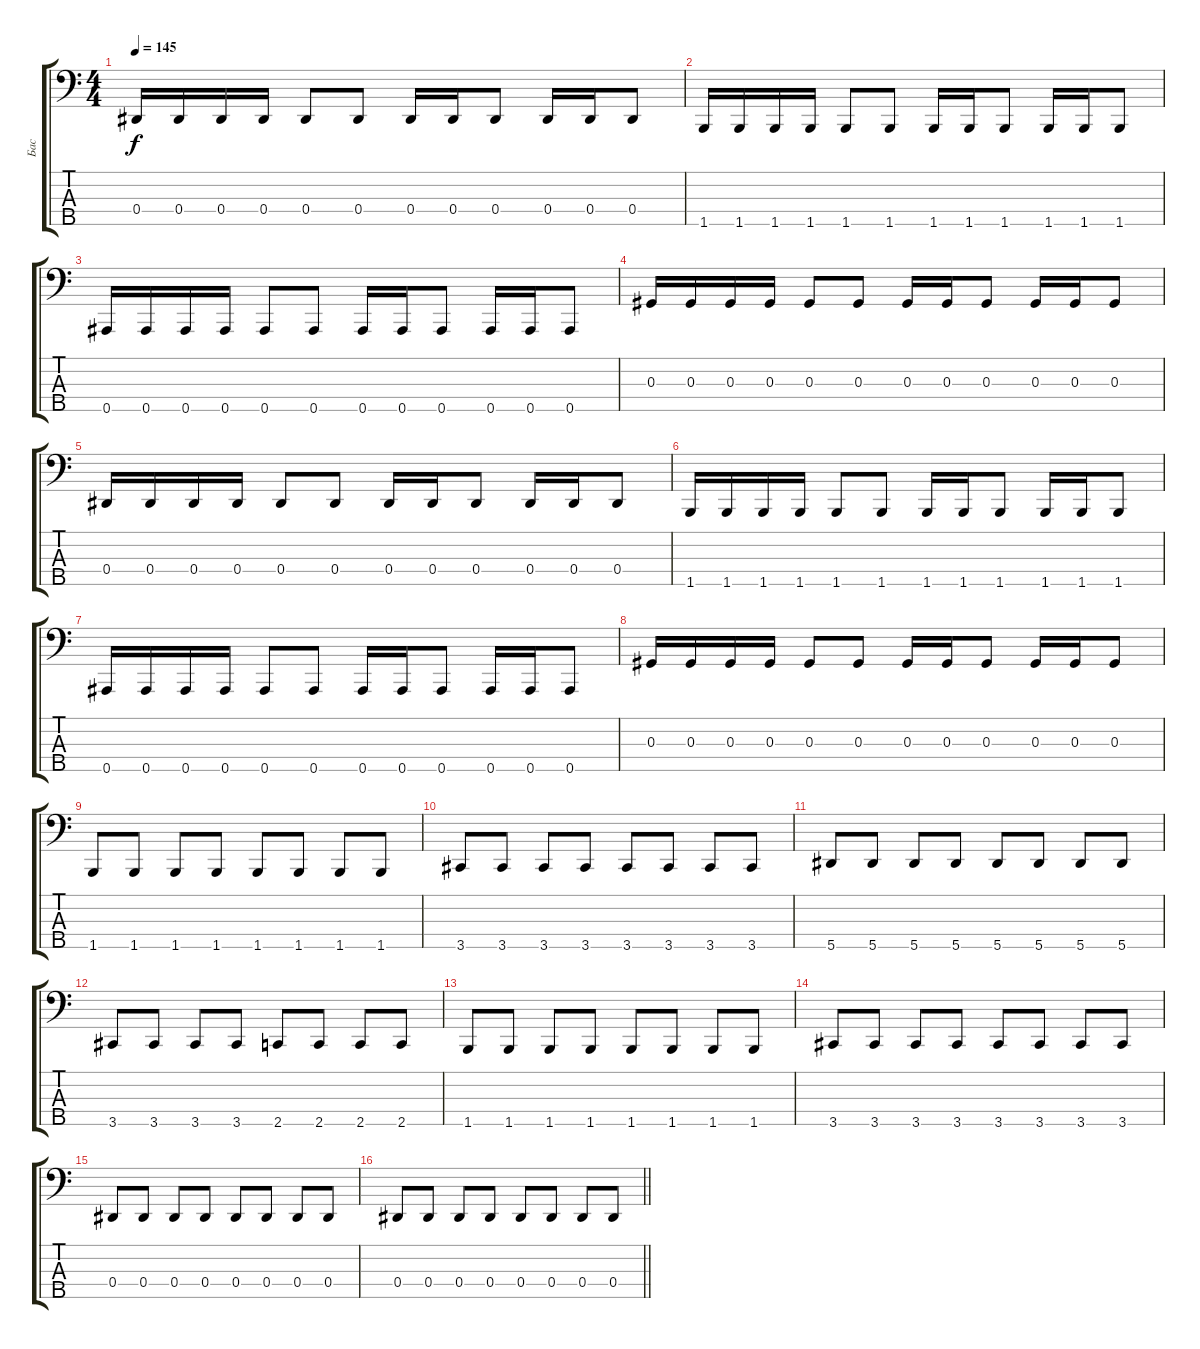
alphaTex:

\track ("Бас" "Бас") {instrument electricbasspick}
\staff {score tabs}
\tuning (Gb2 Db2 Ab1 Eb1 Bb0) {hide}
\ts (4 4)
\tempo 145
\clef f4
\ks c
0.4.16{dy f} 0.4.16 0.4.16 0.4.16 0.4.8 0.4.8 0.4.16 0.4.16 0.4.8 0.4.16 0.4.16 0.4.8 |
1.5.16 1.5.16 1.5.16 1.5.16 1.5.8 1.5.8 1.5.16 1.5.16 1.5.8 1.5.16 1.5.16 1.5.8 |
0.5.16 0.5.16 0.5.16 0.5.16 0.5.8 0.5.8 0.5.16 0.5.16 0.5.8 0.5.16 0.5.16 0.5.8 |
0.3.16 0.3.16 0.3.16 0.3.16 0.3.8 0.3.8 0.3.16 0.3.16 0.3.8 0.3.16 0.3.16 0.3.8 |
0.4.16 0.4.16 0.4.16 0.4.16 0.4.8 0.4.8 0.4.16 0.4.16 0.4.8 0.4.16 0.4.16 0.4.8 |
1.5.16 1.5.16 1.5.16 1.5.16 1.5.8 1.5.8 1.5.16 1.5.16 1.5.8 1.5.16 1.5.16 1.5.8 |
0.5.16 0.5.16 0.5.16 0.5.16 0.5.8 0.5.8 0.5.16 0.5.16 0.5.8 0.5.16 0.5.16 0.5.8 |
0.3.16 0.3.16 0.3.16 0.3.16 0.3.8 0.3.8 0.3.16 0.3.16 0.3.8 0.3.16 0.3.16 0.3.8 |
1.5.8 1.5.8 1.5.8 1.5.8 1.5.8 1.5.8 1.5.8 1.5.8 |
3.5.8 3.5.8 3.5.8 3.5.8 3.5.8 3.5.8 3.5.8 3.5.8 |
5.5.8 5.5.8 5.5.8 5.5.8 5.5.8 5.5.8 5.5.8 5.5.8 |
3.5.8 3.5.8 3.5.8 3.5.8 2.5.8 2.5.8 2.5.8 2.5.8 |
1.5.8 1.5.8 1.5.8 1.5.8 1.5.8 1.5.8 1.5.8 1.5.8 |
3.5.8 3.5.8 3.5.8 3.5.8 3.5.8 3.5.8 3.5.8 3.5.8 |
0.4.8 0.4.8 0.4.8 0.4.8 0.4.8 0.4.8 0.4.8 0.4.8 |
\barLineRight lightlight
0.4.8 0.4.8 0.4.8 0.4.8 0.4.8 0.4.8 0.4.8 0.4.8
